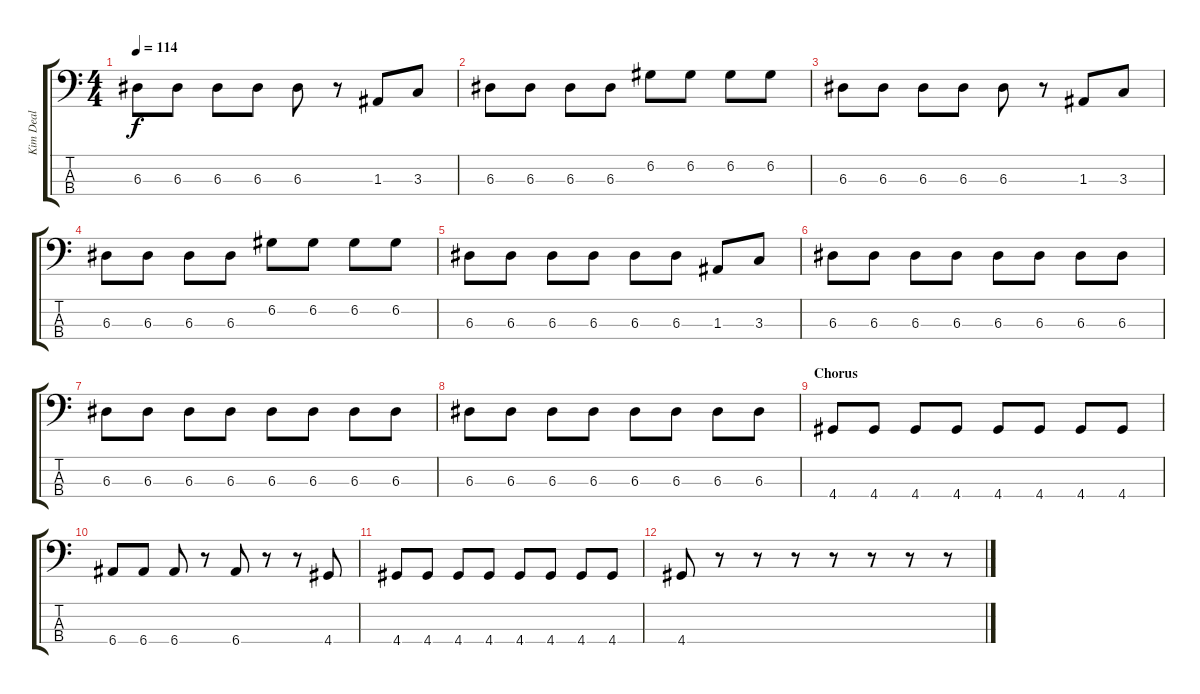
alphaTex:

\track ("Kim Deal" "Kim Deal") {instrument electricbasspick}
\staff {score tabs}
\tuning (G2 D2 A1 E1) {hide}
\ts (4 4)
\tempo 114
\clef f4
\ks c
6.3.8{dy f} 6.3.8 6.3.8 6.3.8 6.3.8 r.8 1.3.8 3.3.8 |
6.3.8 6.3.8 6.3.8 6.3.8 6.2.8 6.2.8 6.2.8 6.2.8 |
6.3.8 6.3.8 6.3.8 6.3.8 6.3.8 r.8 1.3.8 3.3.8 |
6.3.8 6.3.8 6.3.8 6.3.8 6.2.8 6.2.8 6.2.8 6.2.8 |
6.3.8 6.3.8 6.3.8 6.3.8 6.3.8 6.3.8 1.3.8 3.3.8 |
6.3.8 6.3.8 6.3.8 6.3.8 6.3.8 6.3.8 6.3.8 6.3.8 |
6.3.8 6.3.8 6.3.8 6.3.8 6.3.8 6.3.8 6.3.8 6.3.8 |
6.3.8 6.3.8 6.3.8 6.3.8 6.3.8 6.3.8 6.3.8 6.3.8 |
\section ("" "Chorus")
4.4.8 4.4.8 4.4.8 4.4.8 4.4.8 4.4.8 4.4.8 4.4.8 |
6.4.8 6.4.8 6.4.8 r.8 6.4.8 r.8 r.8 4.4.8 |
4.4.8 4.4.8 4.4.8 4.4.8 4.4.8 4.4.8 4.4.8 4.4.8 |
4.4.8 r.8 r.8 r.8 r.8 r.8 r.8 r.8
